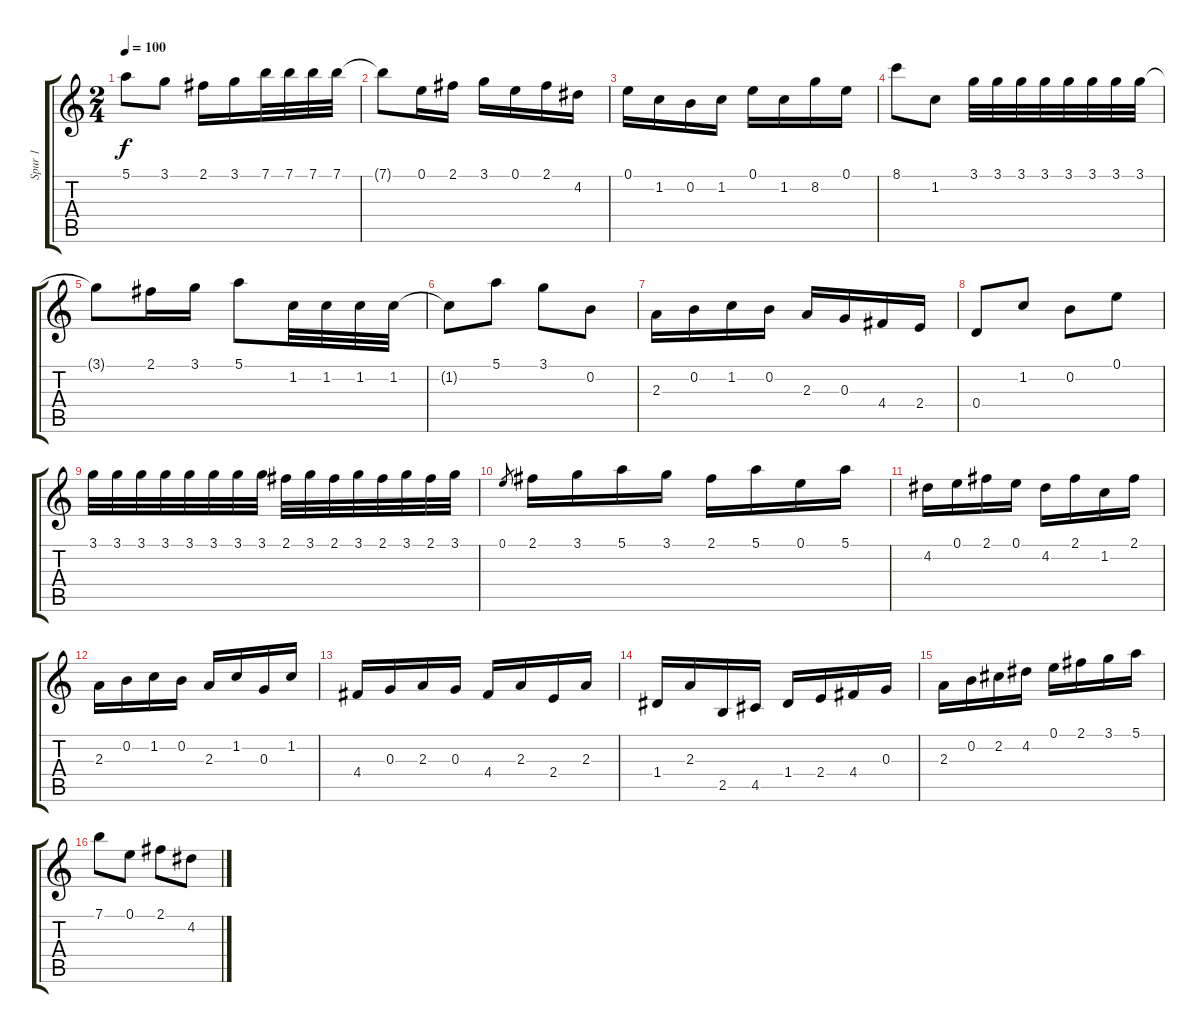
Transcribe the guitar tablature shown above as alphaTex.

\track ("Spur 1" "Spur 1") {instrument electricguitarclean}
\staff {score tabs}
\tuning (E4 B3 G3 D3 A2 E2) {hide}
\ts (2 4)
\tempo 100
\clef g2
\ks c
5.1{t}.8{dy f} 3.1.8 2.1.16 3.1.16 7.1.32 7.1.32 7.1.32 7.1.32 |
7.1{t}.8 0.1.16 2.1.16 3.1.16 0.1.16 2.1.16 4.2.16 |
0.1.16 1.2.16 0.2.16 1.2.16 0.1.16 1.2.16 8.2.16 0.1.16 |
8.1.8 1.2.8 3.1.32 3.1.32 3.1.32 3.1.32 3.1.32 3.1.32 3.1.32 3.1.32 |
3.1{t}.8 2.1.16 3.1.16 5.1.8 1.2.32 1.2.32 1.2.32 1.2.32 |
1.2{t}.8 5.1.8 3.1.8 0.2.8 |
2.3.16 0.2.16 1.2.16 0.2.16 2.3.16 0.3.16 4.4.16 2.4.16 |
0.4.8 1.2.8 0.2.8 0.1.8 |
3.1.32 3.1.32 3.1.32 3.1.32 3.1.32 3.1.32 3.1.32 3.1.32 2.1.32 3.1.32 2.1.32 3.1.32 2.1.32 3.1.32 2.1.32 3.1.32 |
0.1.8{gr} 2.1.16 3.1.16 5.1.16 3.1.16 2.1.16{volume 12} 5.1.16 0.1.16 5.1.16 |
4.2.16 0.1.16 2.1.16 0.1.16 4.2.16 2.1.16 1.2.16 2.1.16 |
2.3.16 0.2.16 1.2.16 0.2.16 2.3.16 1.2.16 0.3.16 1.2.16 |
4.4.16 0.3.16 2.3.16 0.3.16 4.4.16{volume 15} 2.3.16 2.4.16 2.3.16 |
1.4.16 2.3.16 2.5.16 4.5.16 1.4.16 2.4.16 4.4.16 0.3.16 |
2.3.16 0.2.16 2.2.16 4.2.16 0.1.16 2.1.16 3.1.16 5.1.16 |
7.1.8 0.1.8 2.1.8 4.2.8
